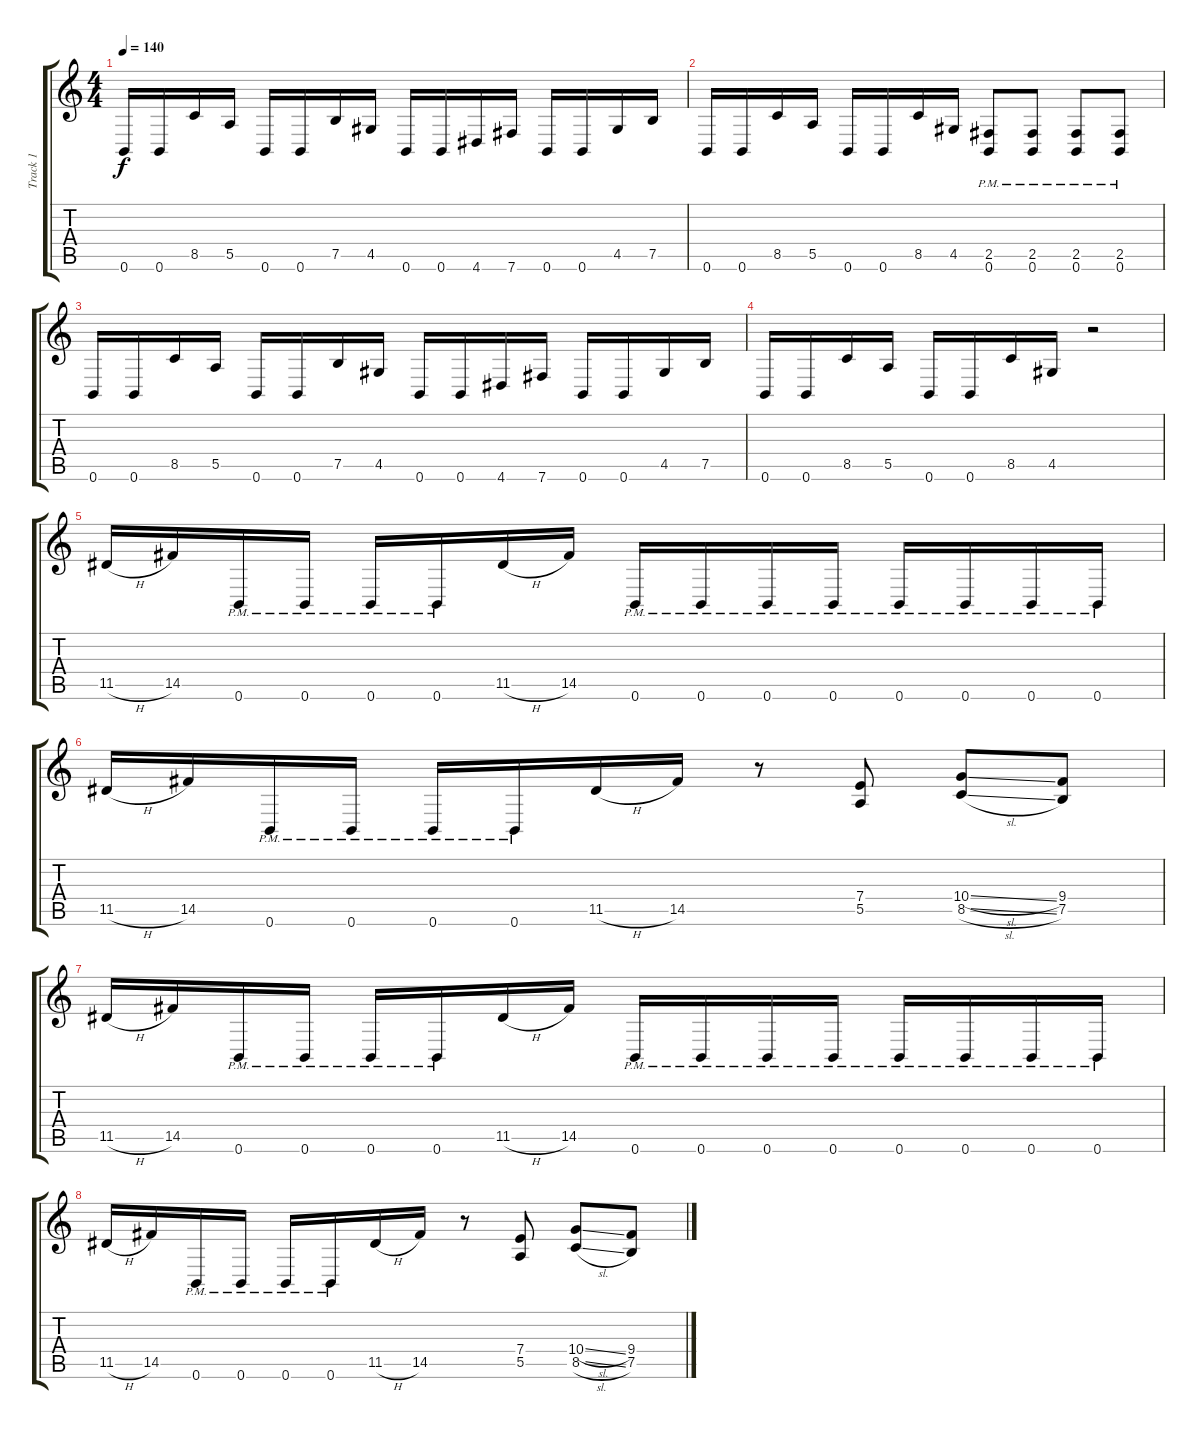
\track ("Track 1" "Track 1") {instrument distortionguitar}
\staff {score tabs}
\tuning (B3 Gb3 D3 A2 E2 B1) {hide}
\ts (4 4)
\tempo 140
\clef g2
\ks c
0.6.16{dy f} 0.6.16 8.5.16 5.5.16 0.6.16 0.6.16 7.5.16 4.5.16 0.6.16 0.6.16 4.6.16 7.6.16 0.6.16 0.6.16 4.5.16 7.5.16 |
0.6.16 0.6.16 8.5.16 5.5.16 0.6.16 0.6.16 8.5.16 4.5.16 (2.5{pm} 0.6).8 (2.5{pm} 0.6).8 (2.5{pm} 0.6).8 (2.5{pm} 0.6).8 |
0.6.16 0.6.16 8.5.16 5.5.16 0.6.16 0.6.16 7.5.16 4.5.16 0.6.16 0.6.16 4.6.16 7.6.16 0.6.16 0.6.16 4.5.16 7.5.16 |
0.6.16 0.6.16 8.5.16 5.5.16 0.6.16 0.6.16 8.5.16 4.5.16 r.2 |
11.5{h}.16 14.5.16 0.6{pm}.16 0.6{pm}.16 0.6{pm}.16 0.6{pm}.16 11.5{h}.16 14.5.16 0.6{pm}.16 0.6{pm}.16 0.6{pm}.16 0.6{pm}.16 0.6{pm}.16 0.6{pm}.16 0.6{pm}.16 0.6{pm}.16 |
11.5{h}.16 14.5.16 0.6{pm}.16 0.6{pm}.16 0.6{pm}.16 0.6{pm}.16 11.5{h}.16 14.5.16 r.8 (7.4 5.5).8 (10.4{sl} 8.5{sl}).8 (9.4 7.5).8 |
11.5{h}.16 14.5.16 0.6{pm}.16 0.6{pm}.16 0.6{pm}.16 0.6{pm}.16 11.5{h}.16 14.5.16 0.6{pm}.16 0.6{pm}.16 0.6{pm}.16 0.6{pm}.16 0.6{pm}.16 0.6{pm}.16 0.6{pm}.16 0.6{pm}.16 |
11.5{h}.16 14.5.16 0.6{pm}.16 0.6{pm}.16 0.6{pm}.16 0.6{pm}.16 11.5{h}.16 14.5.16 r.8 (7.4 5.5).8 (10.4{sl} 8.5{sl}).8 (9.4 7.5).8
